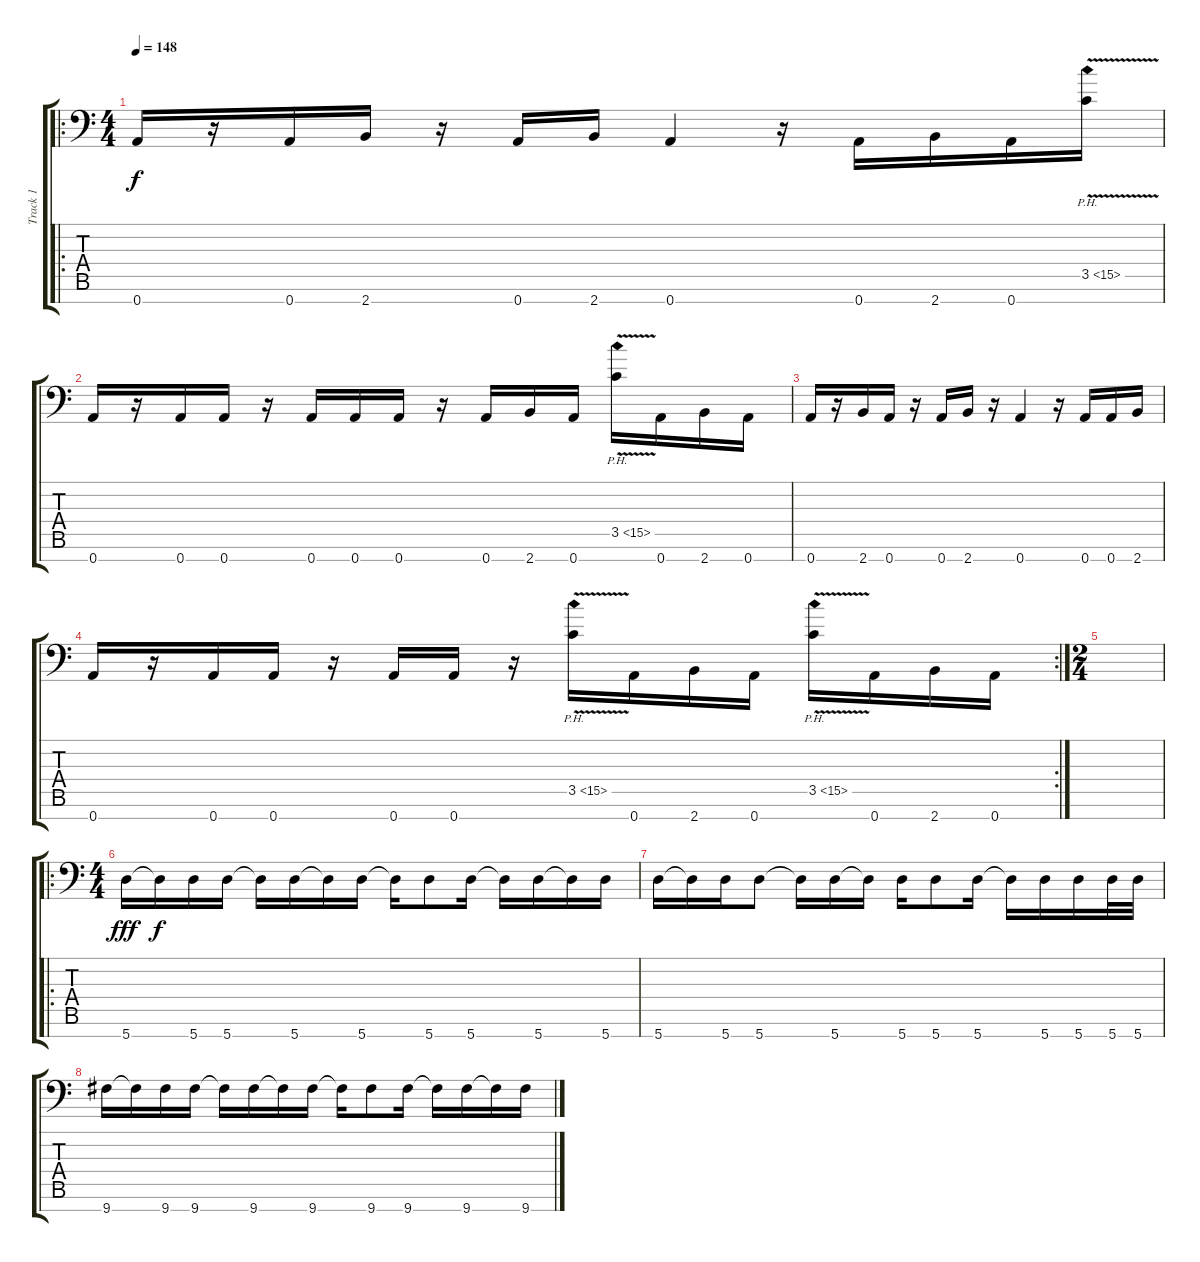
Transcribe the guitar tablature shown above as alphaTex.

\track ("Track 1" "Track 1") {instrument distortionguitar}
\staff {score tabs}
\tuning (E4 B3 G3 D3 A2 E2 A1) {hide}
\ro
\ts (4 4)
\tempo 148
\clef f4
\ks c
0.7.16{dy f} r.16 0.7.16 2.7.16 r.16 0.7.16 2.7.16 0.7.4 r.16 0.7.16 2.7.16 0.7.16 3.5{ph 12 v}.16 |
0.7.16 r.16 0.7.16 0.7.16 r.16 0.7.16 0.7.16 0.7.16 r.16 0.7.16 2.7.16 0.7.16 3.5{ph 12 v}.16 0.7.16 2.7.16 0.7.16 |
0.7.16 r.16 2.7.16 0.7.16 r.16 0.7.16 2.7.16 r.16 0.7.4 r.16 0.7.16 0.7.16 2.7.16 |
\rc 2
0.7.16 r.16 0.7.16 0.7.16 r.16 0.7.16 0.7.16 r.16 3.5{ph 12 v}.16 0.7.16 2.7.16 0.7.16 3.5{ph 12 v}.16 0.7.16 2.7.16 0.7.16 |
\ts (2 4)
|
\ro
\ts (4 4)
5.7.16{dy fff} 5.7{t}.16{dy f} 5.7.16 5.7.16 5.7{t}.16 5.7.16 5.7{t}.16 5.7.16 5.7{t}.16 5.7.8 5.7.16 5.7{t}.16 5.7.16 5.7{t}.16 5.7.16 |
5.7.16 5.7{t}.16 5.7.16 5.7.8 5.7{t}.16 5.7.16 5.7{t}.16 5.7.16 5.7.8 5.7.16 5.7{t}.16 5.7.16 5.7.16 5.7.32 5.7.32 |
9.7.16 9.7{t}.16 9.7.16 9.7.16 9.7{t}.16 9.7.16 9.7{t}.16 9.7.16 9.7{t}.16 9.7.8 9.7.16 9.7{t}.16 9.7.16 9.7{t}.16 9.7.16
